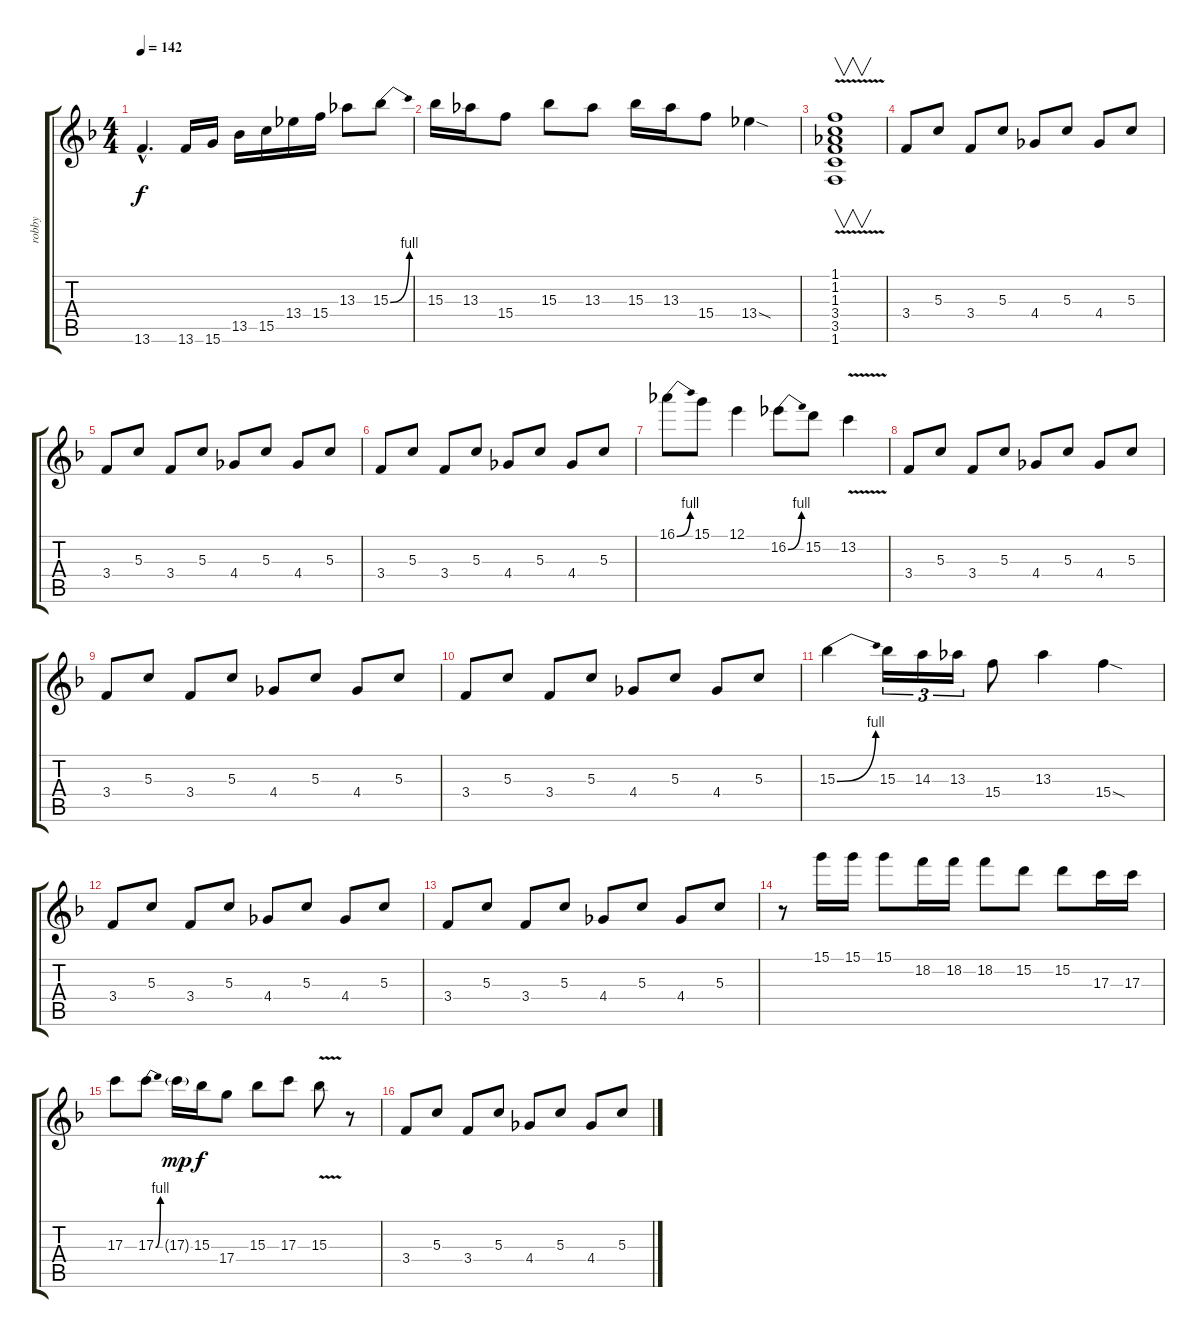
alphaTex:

\track ("robby" "robby") {instrument overdrivenguitar}
\staff {score tabs}
\tuning (E4 B3 G3 D3 A2 E2) {hide}
\ts (4 4)
\tempo 142
\clef g2
\ks f
13.6{hac}.4{d dy f} 13.6.16 15.6.16 13.5.16 15.5.16 13.4.16 15.4.16 13.3.8 15.3{be (bend 0 0 60 4)}.8 |
15.3.16 13.3.16 15.4.8 15.3.8 13.3.8 15.3.16 13.3.16 15.4.8 13.4{sod}.4 |
(1.1{v} 1.2 1.3 3.4 3.5 1.6).1{v} |
3.4.8 5.3.8 3.4.8 5.3.8 4.4.8 5.3.8 4.4.8 5.3.8 |
3.4.8 5.3.8 3.4.8 5.3.8 4.4.8 5.3.8 4.4.8 5.3.8 |
3.4.8 5.3.8 3.4.8 5.3.8 4.4.8 5.3.8 4.4.8 5.3.8 |
16.1{be (bend 0 0 60 4)}.8 15.1.8 12.1.4 16.2{be (bend 0 0 60 4)}.8 15.2.8 13.2{v}.4 |
3.4.8 5.3.8 3.4.8 5.3.8 4.4.8 5.3.8 4.4.8 5.3.8 |
3.4.8 5.3.8 3.4.8 5.3.8 4.4.8 5.3.8 4.4.8 5.3.8 |
3.4.8 5.3.8 3.4.8 5.3.8 4.4.8 5.3.8 4.4.8 5.3.8 |
15.3{be (bend 0 0 60 4)}.4 15.3.16{tu (3 2)} 14.3.16{tu (3 2)} 13.3.16{tu (3 2)} 15.4.8 13.3.4 15.4{sod}.4 |
3.4.8 5.3.8 3.4.8 5.3.8 4.4.8 5.3.8 4.4.8 5.3.8 |
3.4.8 5.3.8 3.4.8 5.3.8 4.4.8 5.3.8 4.4.8 5.3.8 |
r.8 15.1.16 15.1.16 15.1.8 18.2.16 18.2.16 18.2.8 15.2.8 15.2.8 17.3.16 17.3.16 |
17.3.8 17.3{be (bend 0 0 60 4)}.8 17.3{g}.16{dy mp} 15.3.16{dy f} 17.4.8 15.3.8 17.3.8 15.3{v}.8 r.8 |
3.4.8 5.3.8 3.4.8 5.3.8 4.4.8 5.3.8 4.4.8 5.3.8
